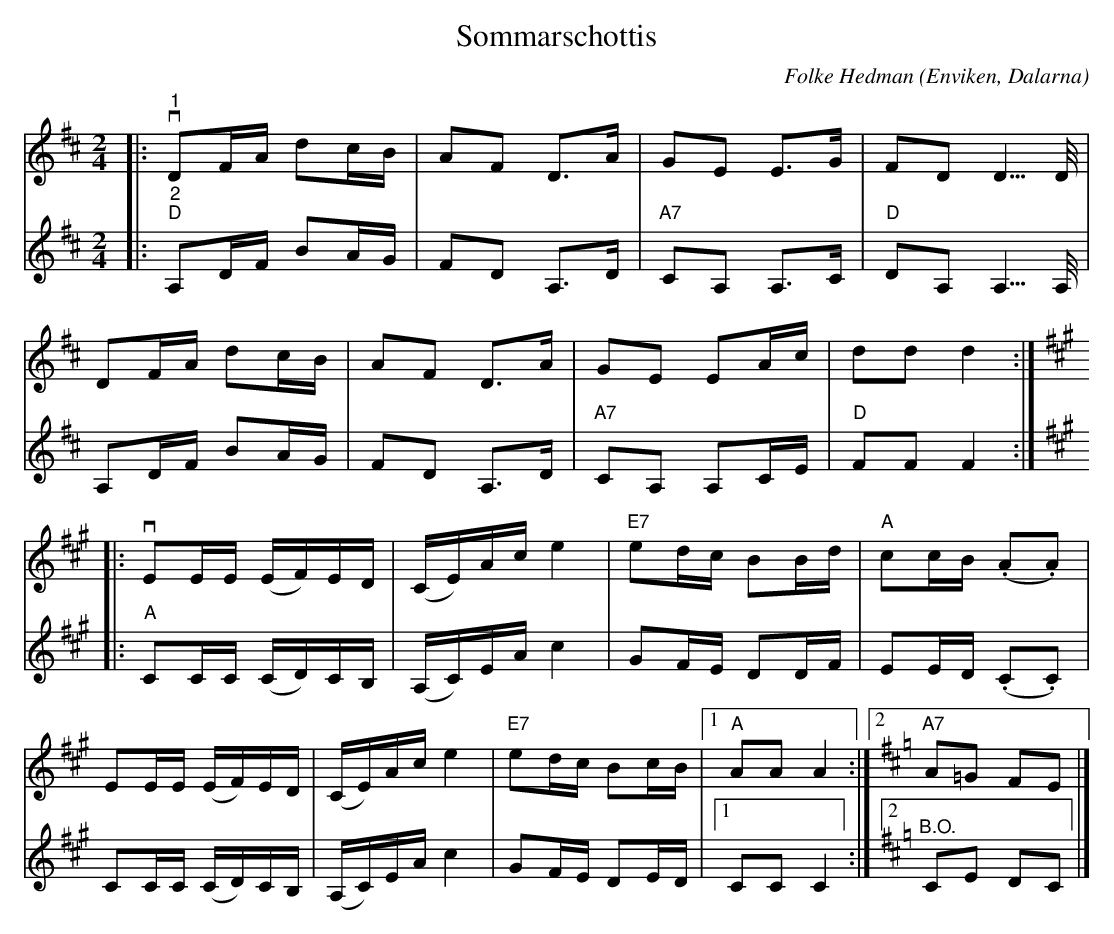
X:1
T:Sommarschottis
C:Folke Hedman
O:Enviken, Dalarna
L:1/16
M:2/4
K:D
V:1
|:"^1"v D2FA d2cB | A2F2 D2>A2 | G2E2 E2>G2 | F2D2 D5/2D/ |
D2FA d2cB | A2F2 D2>A2 | G2E2 E2Ac | d2d2 d4 ::
[K:A]v E2EE (EF)ED | (CE)Ac e4 |"E7" e2dc B2Bd |"A" c2cB (.A2.A2) |
E2EE (EF)ED | (CE)Ac e4 |"E7" e2dc B2cB |1"A" A2A2 A4 :|2[K:D]"A7" A2=G2 F2E2 |]
V:2
|:"^2""D" A,2DF B2AG | F2D2 A,2>D2 |"A7" C2A,2 A,2>C2 |"D" D2A,2 A,5/2A,/ |
A,2DF B2AG | F2D2 A,2>D2 |"A7" C2A,2 A,2CE |"D" F2F2 F4 ::
[K:A]"A" C2CC (CD)CB, | (A,C)EA c4 | G2FE D2DF | E2ED (.C2.C2) |
C2CC (CD)CB, | (A,C)EA c4 | G2FE D2ED |1 C2C2 C4 :|2[K:D]"^B.O." C2E2 D2C2 |]
